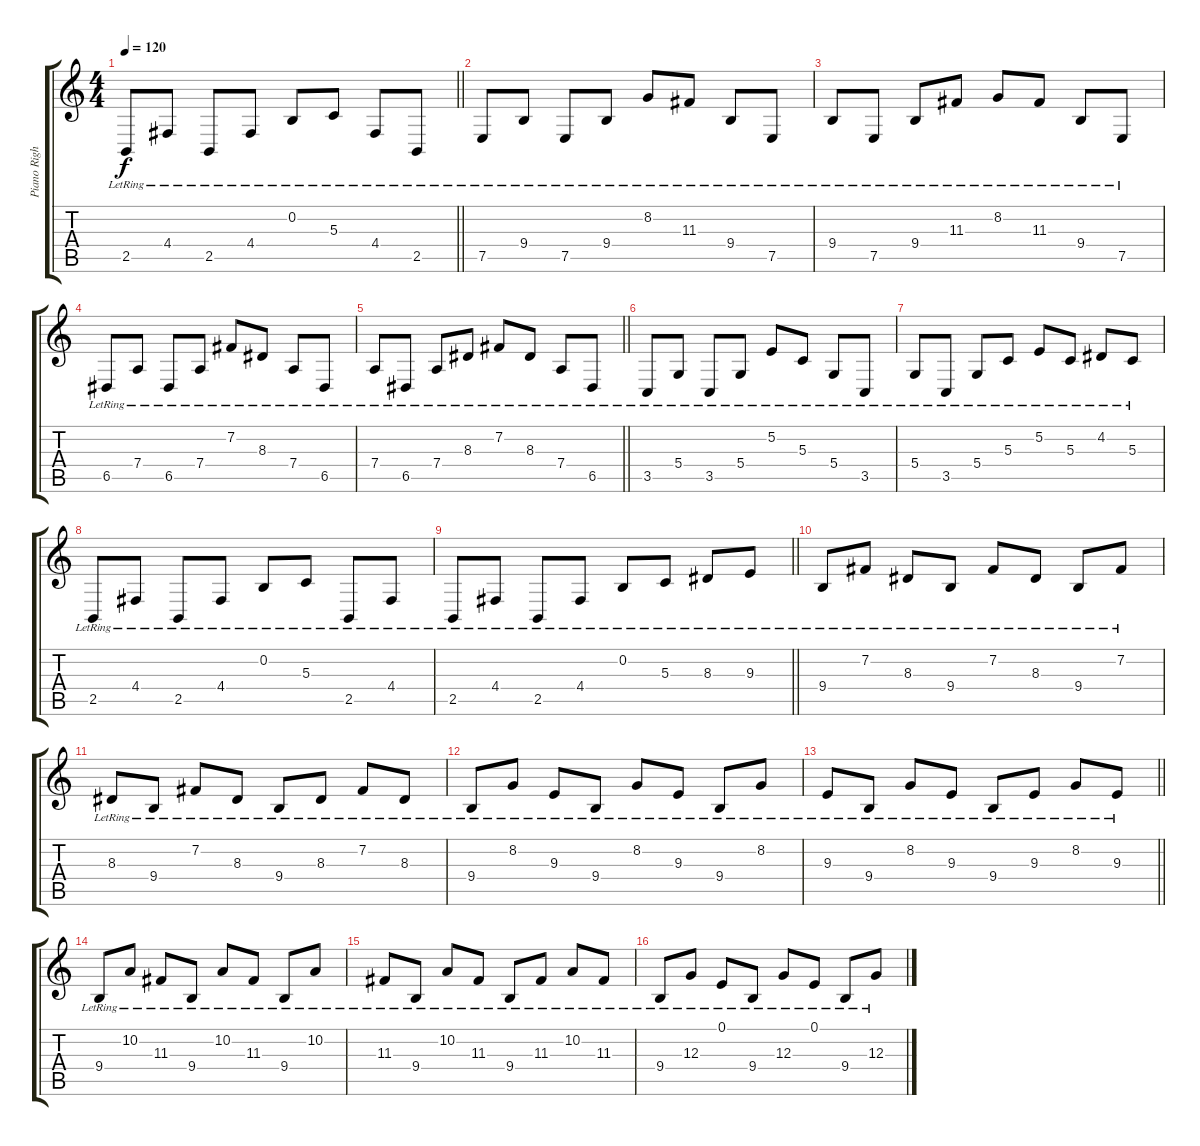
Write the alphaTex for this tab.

\track ("Piano Right Standard" "Piano Righ") {instrument acousticgrandpiano}
\staff {score tabs}
\tuning (E4 B3 G3 D3 A2 E2) {hide}
\ts (4 4)
\tempo 120
\clef g2
\barLineRight lightlight
\ks c
2.5{lr}.8{dy f} 4.4{lr}.8 2.5{lr}.8 4.4{lr}.8 0.2{lr}.8 5.3{lr}.8 4.4{lr}.8 2.5{lr}.8 |
7.5{lr}.8 9.4{lr}.8 7.5{lr}.8 9.4{lr}.8 8.2{lr}.8 11.3{lr}.8 9.4{lr}.8 7.5{lr}.8 |
9.4{lr}.8 7.5{lr}.8 9.4{lr}.8 11.3{lr}.8 8.2{lr}.8 11.3{lr}.8 9.4{lr}.8 7.5{lr}.8 |
6.5{lr}.8 7.4{lr}.8 6.5{lr}.8 7.4{lr}.8 7.2{lr}.8 8.3{lr}.8 7.4{lr}.8 6.5{lr}.8 |
\barLineRight lightlight
7.4{lr}.8 6.5{lr}.8 7.4{lr}.8 8.3{lr}.8 7.2{lr}.8 8.3{lr}.8 7.4{lr}.8 6.5{lr}.8 |
3.5{lr}.8 5.4{lr}.8 3.5{lr}.8 5.4{lr}.8 5.2{lr}.8 5.3{lr}.8 5.4{lr}.8 3.5{lr}.8 |
5.4{lr}.8 3.5{lr}.8 5.4{lr}.8 5.3{lr}.8 5.2{lr}.8 5.3{lr}.8 4.2{lr}.8 5.3{lr}.8 |
2.5{lr}.8 4.4{lr}.8 2.5{lr}.8 4.4{lr}.8 0.2{lr}.8 5.3{lr}.8 2.5{lr}.8 4.4{lr}.8 |
\barLineRight lightlight
2.5{lr}.8 4.4{lr}.8 2.5{lr}.8 4.4{lr}.8 0.2{lr}.8 5.3{lr}.8 8.3{lr}.8 9.3{lr}.8 |
\section ("" "")
9.4{lr}.8 7.2{lr}.8 8.3{lr}.8 9.4{lr}.8 7.2{lr}.8 8.3{lr}.8 9.4{lr}.8 7.2{lr}.8 |
8.3{lr}.8 9.4{lr}.8 7.2{lr}.8 8.3{lr}.8 9.4{lr}.8 8.3{lr}.8 7.2{lr}.8 8.3{lr}.8 |
9.4{lr}.8 8.2{lr}.8 9.3{lr}.8 9.4{lr}.8 8.2{lr}.8 9.3{lr}.8 9.4{lr}.8 8.2{lr}.8 |
\barLineRight lightlight
9.3{lr}.8 9.4{lr}.8 8.2{lr}.8 9.3{lr}.8 9.4{lr}.8 9.3{lr}.8 8.2{lr}.8 9.3{lr}.8 |
9.4{lr}.8 10.2{lr}.8 11.3{lr}.8 9.4{lr}.8 10.2{lr}.8 11.3{lr}.8 9.4{lr}.8 10.2{lr}.8 |
11.3{lr}.8 9.4{lr}.8 10.2{lr}.8 11.3{lr}.8 9.4{lr}.8 11.3{lr}.8 10.2{lr}.8 11.3{lr}.8 |
9.4{lr}.8 12.3{lr}.8 0.1{lr}.8 9.4{lr}.8 12.3{lr}.8 0.1{lr}.8 9.4{lr}.8 12.3{lr}.8
